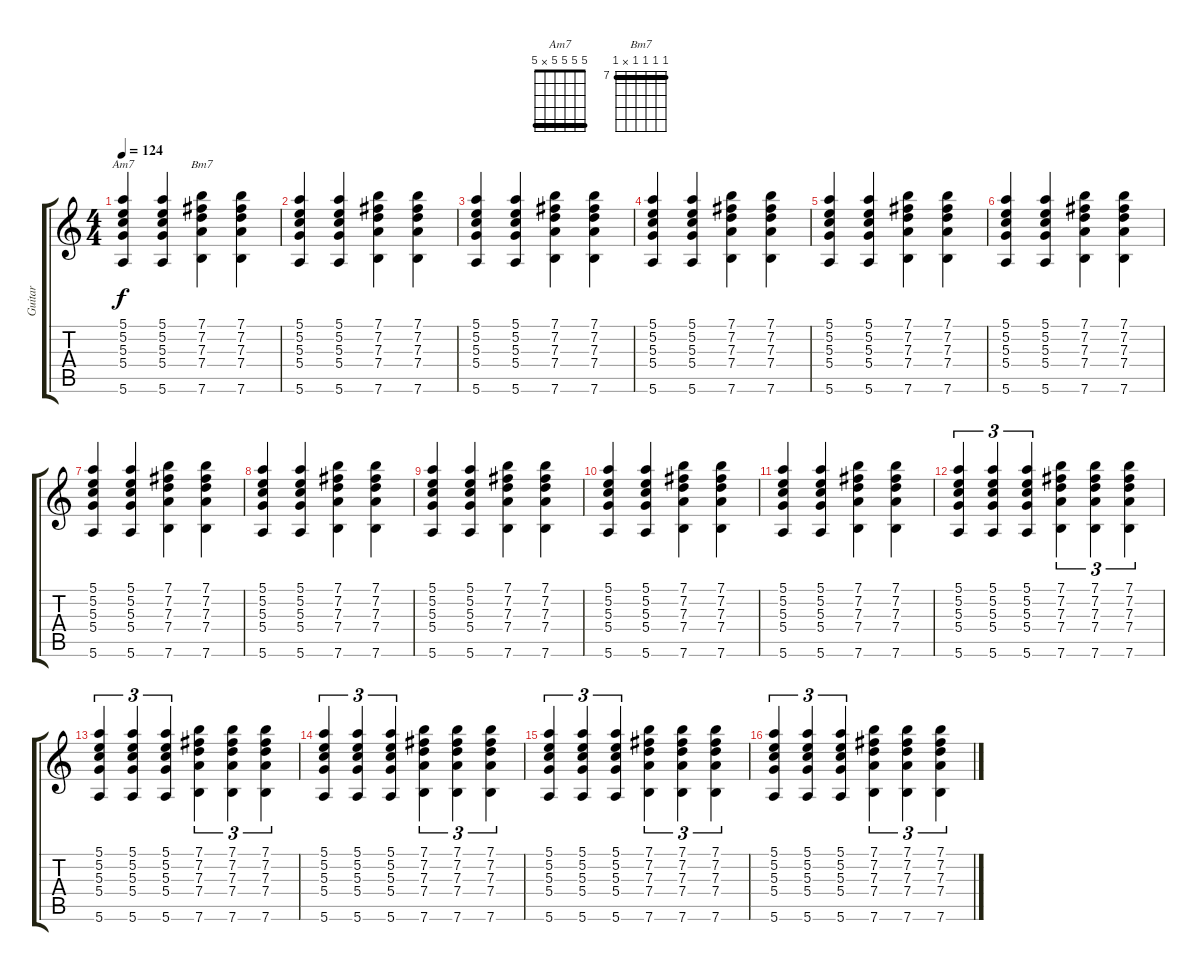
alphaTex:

\track ("Guitar" "Guitar") {instrument electricguitarjazz}
\staff {score tabs}
\tuning (E4 B3 G3 D3 A2 E2) {hide}
\chord ("Am7" 5 5 5 5 x 5) {barre 5}
\chord ("Bm7" 7 7 7 7 x 7) {firstfret 7 barre 7}
\ts (4 4)
\tempo 124
\clef g2
\ks c
(5.1 5.2 5.3 5.4 5.6).4{ch "Am7" dy f} (5.1 5.2 5.3 5.4 5.6).4 (7.1 7.2 7.3 7.4 7.6).4{ch "Bm7"} (7.1 7.2 7.3 7.4 7.6).4 |
(5.1 5.2 5.3 5.4 5.6).4 (5.1 5.2 5.3 5.4 5.6).4 (7.1 7.2 7.3 7.4 7.6).4 (7.1 7.2 7.3 7.4 7.6).4 |
(5.1 5.2 5.3 5.4 5.6).4 (5.1 5.2 5.3 5.4 5.6).4 (7.1 7.2 7.3 7.4 7.6).4 (7.1 7.2 7.3 7.4 7.6).4 |
(5.1 5.2 5.3 5.4 5.6).4 (5.1 5.2 5.3 5.4 5.6).4 (7.1 7.2 7.3 7.4 7.6).4 (7.1 7.2 7.3 7.4 7.6).4 |
(5.1 5.2 5.3 5.4 5.6).4 (5.1 5.2 5.3 5.4 5.6).4 (7.1 7.2 7.3 7.4 7.6).4 (7.1 7.2 7.3 7.4 7.6).4 |
(5.1 5.2 5.3 5.4 5.6).4 (5.1 5.2 5.3 5.4 5.6).4 (7.1 7.2 7.3 7.4 7.6).4 (7.1 7.2 7.3 7.4 7.6).4 |
(5.1 5.2 5.3 5.4 5.6).4 (5.1 5.2 5.3 5.4 5.6).4 (7.1 7.2 7.3 7.4 7.6).4 (7.1 7.2 7.3 7.4 7.6).4 |
(5.1 5.2 5.3 5.4 5.6).4 (5.1 5.2 5.3 5.4 5.6).4 (7.1 7.2 7.3 7.4 7.6).4 (7.1 7.2 7.3 7.4 7.6).4 |
(5.1 5.2 5.3 5.4 5.6).4 (5.1 5.2 5.3 5.4 5.6).4 (7.1 7.2 7.3 7.4 7.6).4 (7.1 7.2 7.3 7.4 7.6).4 |
(5.1 5.2 5.3 5.4 5.6).4 (5.1 5.2 5.3 5.4 5.6).4 (7.1 7.2 7.3 7.4 7.6).4 (7.1 7.2 7.3 7.4 7.6).4 |
(5.1 5.2 5.3 5.4 5.6).4 (5.1 5.2 5.3 5.4 5.6).4 (7.1 7.2 7.3 7.4 7.6).4 (7.1 7.2 7.3 7.4 7.6).4 |
(5.1 5.2 5.3 5.4 5.6).4{tu (3 2)} (5.1 5.2 5.3 5.4 5.6).4{tu (3 2)} (5.1 5.2 5.3 5.4 5.6).4{tu (3 2)} (7.1 7.2 7.3 7.4 7.6).4{tu (3 2)} (7.1 7.2 7.3 7.4 7.6).4{tu (3 2)} (7.1 7.2 7.3 7.4 7.6).4{tu (3 2)} |
(5.1 5.2 5.3 5.4 5.6).4{tu (3 2)} (5.1 5.2 5.3 5.4 5.6).4{tu (3 2)} (5.1 5.2 5.3 5.4 5.6).4{tu (3 2)} (7.1 7.2 7.3 7.4 7.6).4{tu (3 2)} (7.1 7.2 7.3 7.4 7.6).4{tu (3 2)} (7.1 7.2 7.3 7.4 7.6).4{tu (3 2)} |
(5.1 5.2 5.3 5.4 5.6).4{tu (3 2)} (5.1 5.2 5.3 5.4 5.6).4{tu (3 2)} (5.1 5.2 5.3 5.4 5.6).4{tu (3 2)} (7.1 7.2 7.3 7.4 7.6).4{tu (3 2)} (7.1 7.2 7.3 7.4 7.6).4{tu (3 2)} (7.1 7.2 7.3 7.4 7.6).4{tu (3 2)} |
(5.1 5.2 5.3 5.4 5.6).4{tu (3 2)} (5.1 5.2 5.3 5.4 5.6).4{tu (3 2)} (5.1 5.2 5.3 5.4 5.6).4{tu (3 2)} (7.1 7.2 7.3 7.4 7.6).4{tu (3 2)} (7.1 7.2 7.3 7.4 7.6).4{tu (3 2)} (7.1 7.2 7.3 7.4 7.6).4{tu (3 2)} |
(5.1 5.2 5.3 5.4 5.6).4{tu (3 2)} (5.1 5.2 5.3 5.4 5.6).4{tu (3 2)} (5.1 5.2 5.3 5.4 5.6).4{tu (3 2)} (7.1 7.2 7.3 7.4 7.6).4{tu (3 2)} (7.1 7.2 7.3 7.4 7.6).4{tu (3 2)} (7.1 7.2 7.3 7.4 7.6).4{tu (3 2)}
